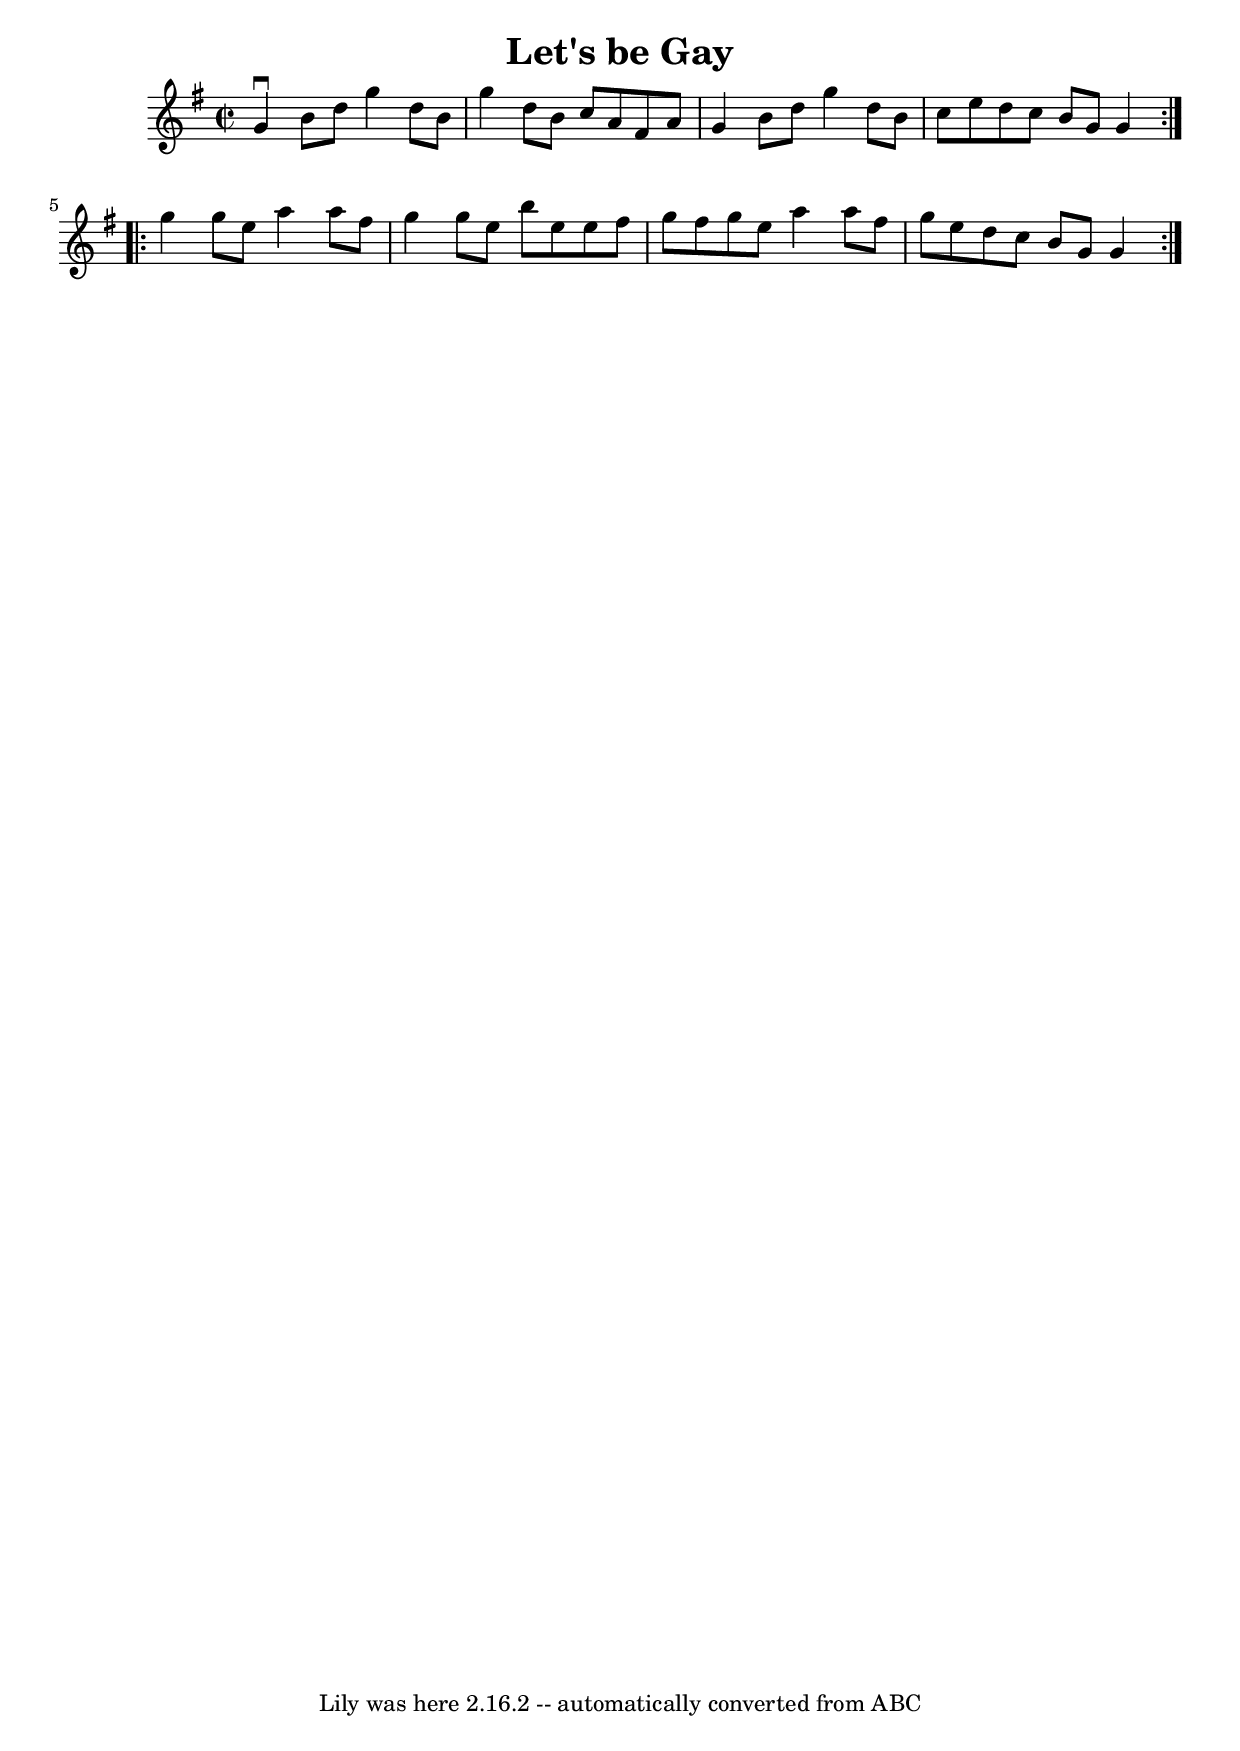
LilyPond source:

\version "2.7.40"
\include "Mammoth.ily"
\header {
	%% book = "Ryan's Mammoth Collection"
	crossRefNumber = "1"
	footnotes = "\\\\163"
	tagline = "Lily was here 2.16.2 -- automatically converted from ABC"
	title = "Let's be Gay"
}
voicedefault =  {


\repeat volta 2 {
\override Staff.TimeSignature #'style = #'C
 \time 2/2 \key g \major g'4^\downbow b'8 d''8 g''4 d''8 b'8   
 |
 g''4 d''8 b'8 c''8 a'8 fis'8 a'8    |
   
g'4 b'8 d''8 g''4 d''8 b'8    |
 c''8 e''8 d''8    
c''8 b'8 g'8 g'4    } \repeat volta 2 { g''4 g''8 e''8    
a''4 a''8 fis''8    |
 g''4 g''8 e''8 b''8 e''8    
e''8 fis''8    |
 g''8 fis''8 g''8 e''8 a''4 a''8    
fis''8    |
 g''8 e''8 d''8 c''8 b'8 g'8 g'4    }   
}

\score{
    <<

	\context Staff="default"
	{
	    \voicedefault 
	}

    >>
	\layout {
	}
	\midi {}
}
